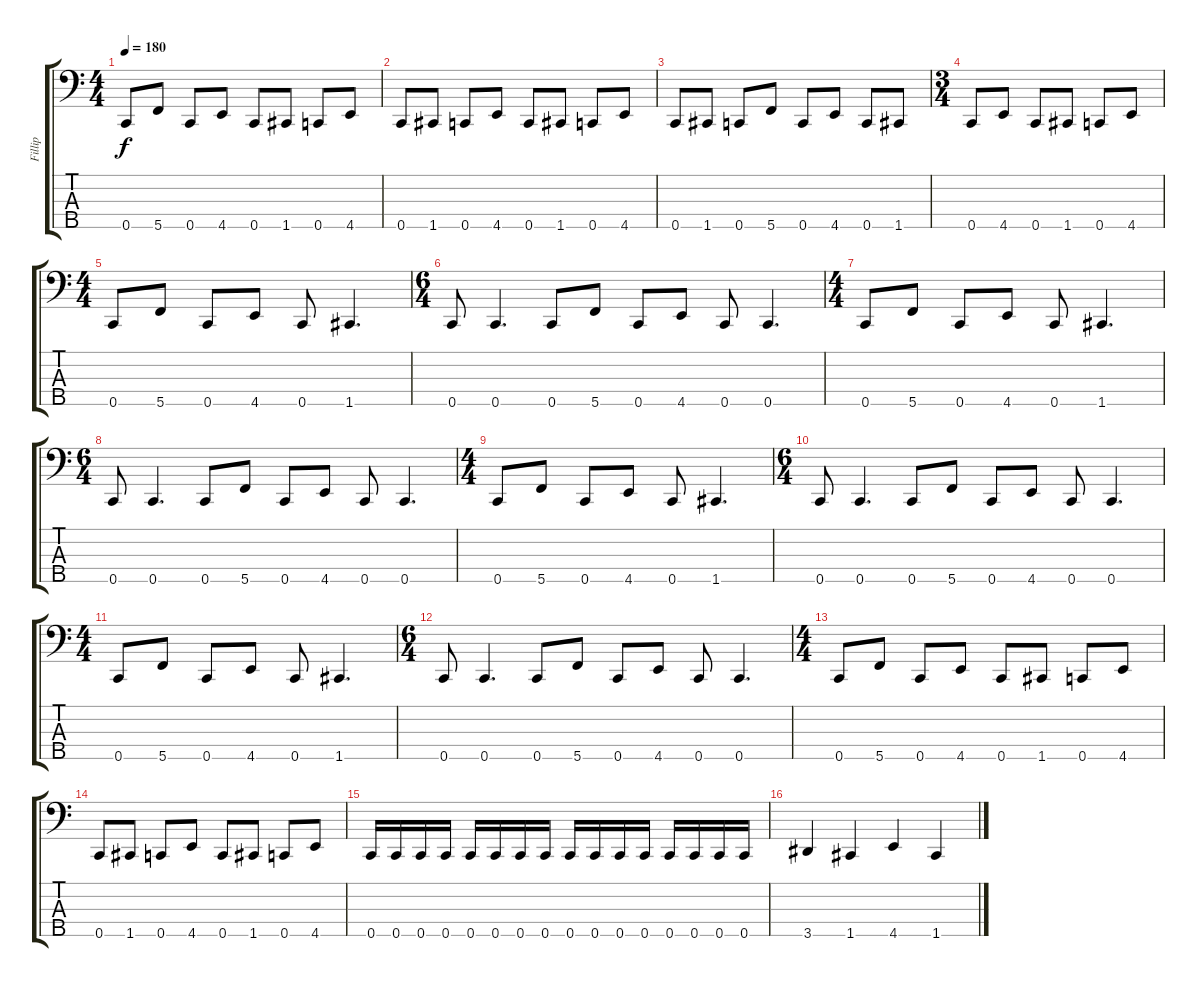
\track ("Fillip" "Fillip") {instrument electricbasspick}
\staff {score tabs}
\tuning (Bb2 F2 C2 G1 C1) {hide}
\ts (4 4)
\tempo 180
\clef f4
\ks c
0.5.8{dy f} 5.5.8 0.5.8 4.5.8 0.5.8 1.5.8 0.5.8 4.5.8 |
0.5.8 1.5.8 0.5.8 4.5.8 0.5.8 1.5.8 0.5.8 4.5.8 |
0.5.8 1.5.8 0.5.8 5.5.8 0.5.8 4.5.8 0.5.8 1.5.8 |
\ts (3 4)
0.5.8 4.5.8 0.5.8 1.5.8 0.5.8 4.5.8 |
\ts (4 4)
0.5.8 5.5.8 0.5.8 4.5.8 0.5.8 1.5.4{d} |
\ts (6 4)
0.5.8 0.5.4{d} 0.5.8 5.5.8 0.5.8 4.5.8 0.5.8 0.5.4{d} |
\ts (4 4)
0.5.8 5.5.8 0.5.8 4.5.8 0.5.8 1.5.4{d} |
\ts (6 4)
0.5.8 0.5.4{d} 0.5.8 5.5.8 0.5.8 4.5.8 0.5.8 0.5.4{d} |
\ts (4 4)
0.5.8 5.5.8 0.5.8 4.5.8 0.5.8 1.5.4{d} |
\ts (6 4)
0.5.8 0.5.4{d} 0.5.8 5.5.8 0.5.8 4.5.8 0.5.8 0.5.4{d} |
\ts (4 4)
0.5.8 5.5.8 0.5.8 4.5.8 0.5.8 1.5.4{d} |
\ts (6 4)
0.5.8 0.5.4{d} 0.5.8 5.5.8 0.5.8 4.5.8 0.5.8 0.5.4{d} |
\ts (4 4)
0.5.8 5.5.8 0.5.8 4.5.8 0.5.8 1.5.8 0.5.8 4.5.8 |
0.5.8 1.5.8 0.5.8 4.5.8 0.5.8 1.5.8 0.5.8 4.5.8 |
0.5.16 0.5.16 0.5.16 0.5.16 0.5.16 0.5.16 0.5.16 0.5.16 0.5.16 0.5.16 0.5.16 0.5.16 0.5.16 0.5.16 0.5.16 0.5.16 |
3.5.4 1.5.4 4.5.4 1.5.4
